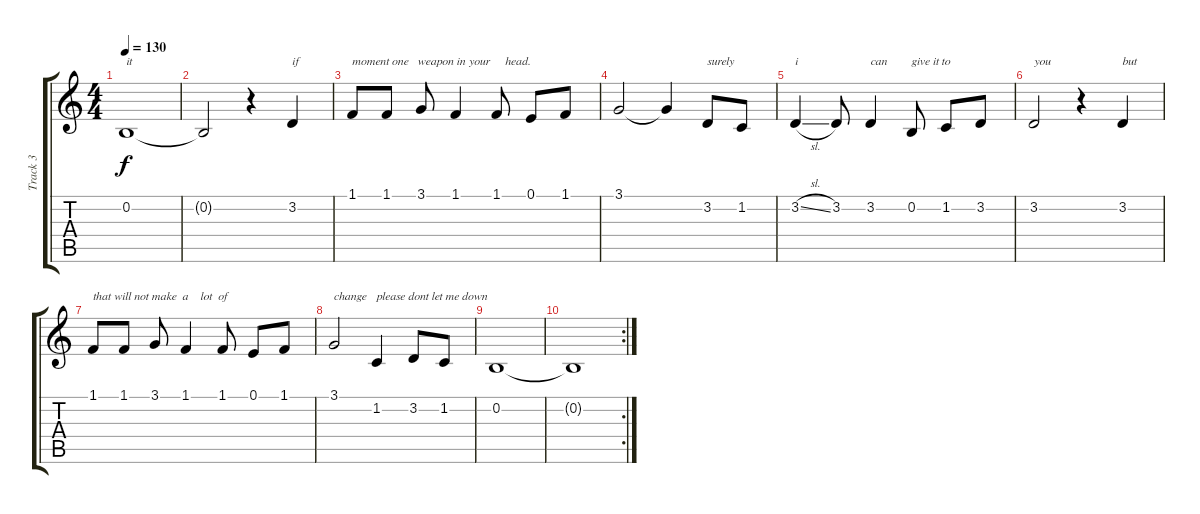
\track ("Track 3" "Track 3") {instrument clarinet}
\staff {score tabs}
\tuning (E4 B3 G3 D3 A2 E2) {hide}
\ts (4 4)
\tempo 130
\clef g2
\ks c
0.2.1{txt "it" dy f} |
0.2{t}.2 r.4 3.2.4{txt "if"} |
1.1.8{txt "moment one   weapon in your     head."} 1.1.8 3.1.8 1.1.4 1.1.8 0.1.8 1.1.8 |
3.1.2 3.1{t}.4 3.2.8{txt "surely"} 1.2.8 |
3.2{sl}.4{txt "i"} 3.2.8 3.2.4{txt "can"} 0.2.8{txt "give it to"} 1.2.8 3.2.8 |
3.2.2{txt "you"} r.4 3.2.4{txt "but"} |
1.1.8{txt "that will not make  a    lot  of   "} 1.1.8 3.1.8 1.1.4 1.1.8 0.1.8 1.1.8 |
3.1.2{txt "change"} 1.2.4{txt "please dont let me down"} 3.2.8 1.2.8 |
0.2.1 |
\rc 2
0.2{t}.1
